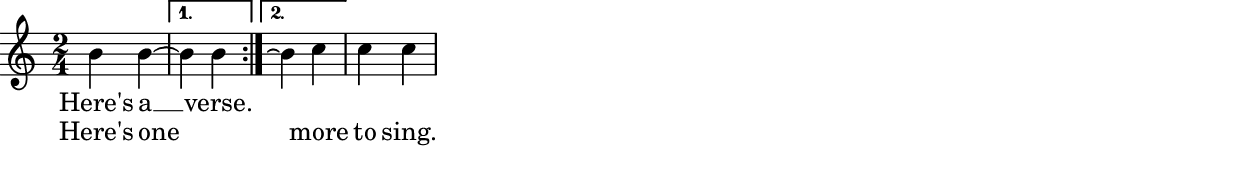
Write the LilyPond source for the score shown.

%% Generated by lilypond-book
%% Options: [exampleindent=10.16\mm,indent=0\mm,line-width=160\mm,paper-height=845.047\pt,paper-width=597.508\pt,papersize='(cons (* 597.508 pt) (* 845.047 pt)),quote]
\include "lilypond-book-preamble.ly"


% ****************************************************************
% Start cut-&-pastable-section
% ****************************************************************

#(ly:set-option 'eps-box-padding 3.000000)



\paper {
  #(set-paper-size '(cons (* 597.508 pt) (* 845.047 pt)))
  indent = 0\mm
  line-width = 160\mm
  % offset the left padding, also add 1mm as lilypond creates cropped
  % images with a little space on the right
  line-width = #(- line-width (* mm  3.000000) (* mm 1))
  line-width = 160\mm - 2.0 * 10.16\mm
  % offset the left padding, also add 1mm as lilypond creates cropped
  % images with a little space on the right
  line-width = #(- line-width (* mm  3.000000) (* mm 1))
}

\layout {
  
}




% ****************************************************************
% ly snippet:
% ****************************************************************
\sourcefileline 1637
\score {
  <<
    \new Staff {
      \time 2/4
      \new Voice = "melody" {
        \relative {
          \repeat volta 2 { b'4 b ~}
          \alternative {
            \volta 1 { b b }
            \volta 2 { b \repeatTie c }
          }
          c4 c
        }
      }
    }
    \new Lyrics {
      \lyricsto "melody" {
        Here's a __ verse.
        \repeat unfold 2 { \skip 1 }
      }
    }
    \new Lyrics {
      \lyricsto "melody" {
        Here's one
        \repeat unfold 2 { \skip 1 }
        more to sing.
      }
    }
  >>
}


% ****************************************************************
% end ly snippet
% ****************************************************************
